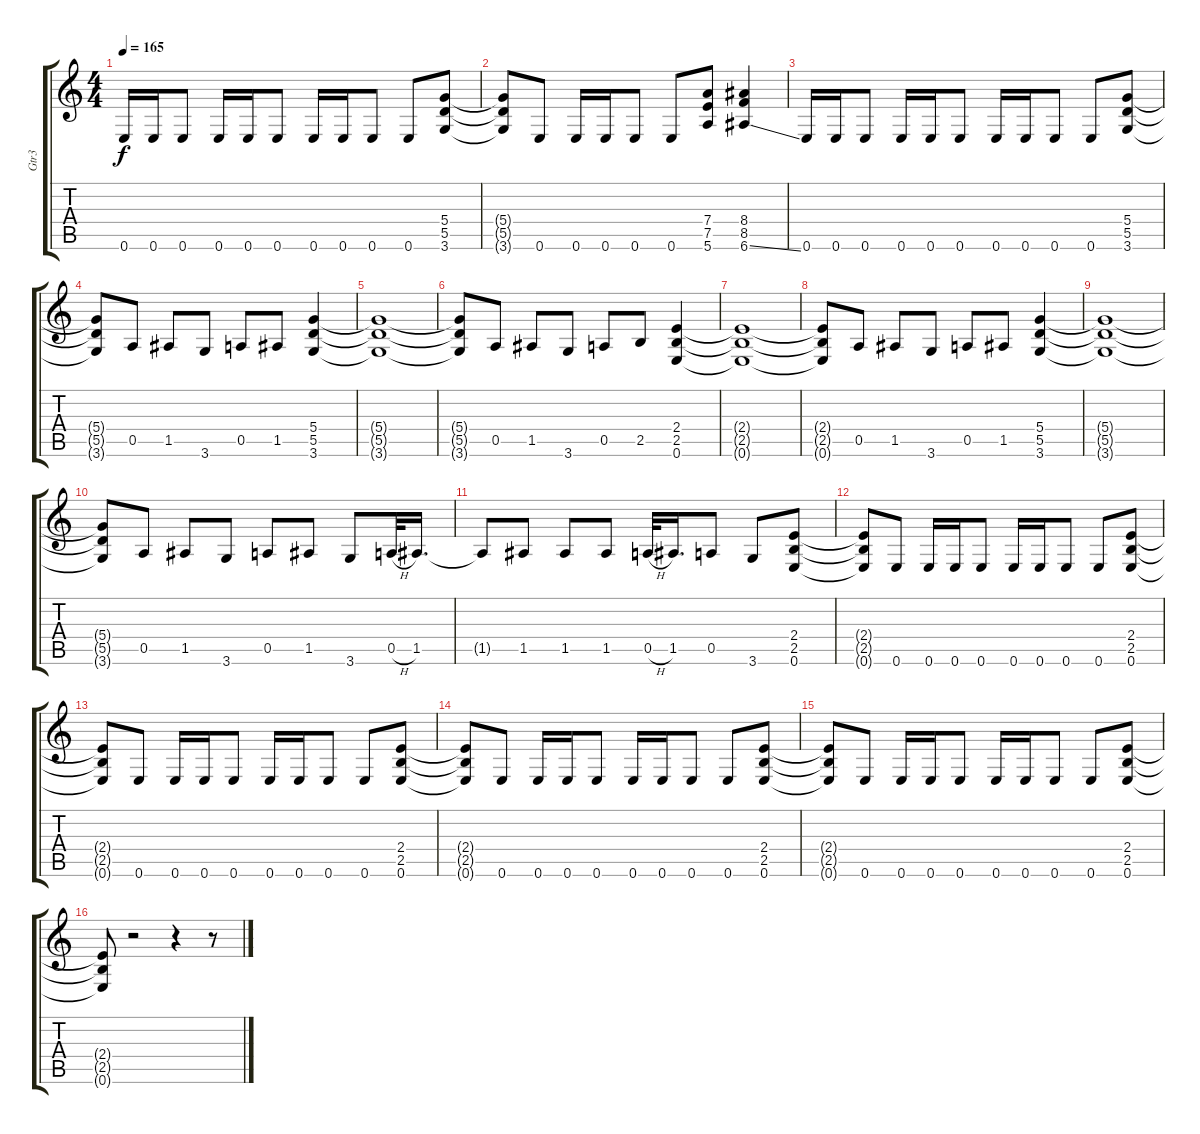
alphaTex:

\track ("Gtr3" "Gtr3") {instrument distortionguitar}
\staff {score tabs}
\tuning (E4 B3 G3 D3 A2 E2) {hide}
\ts (4 4)
\tempo 165
\clef g2
\ks c
0.6.16{dy f} 0.6.16 0.6.8 0.6.16 0.6.16 0.6.8 0.6.16 0.6.16 0.6.8 0.6.8 (5.4 5.5 3.6).8 |
(5.4{t} 5.5{t} 3.6{t}).8 0.6.8 0.6.16 0.6.16 0.6.8 0.6.8 (7.4 7.5 5.6).8 (8.4 8.5 6.6{ss}).4 |
0.6.16 0.6.16 0.6.8 0.6.16 0.6.16 0.6.8 0.6.16 0.6.16 0.6.8 0.6.8 (5.4 5.5 3.6).8 |
(5.4{t} 5.5{t} 3.6{t}).8 0.5.8 1.5.8 3.6.8 0.5.8 1.5.8 (5.4 5.5 3.6).4 |
(5.4{t} 5.5{t} 3.6{t}).1 |
(5.4{t} 5.5{t} 3.6{t}).8 0.5.8 1.5.8 3.6.8 0.5.8 2.5.8 (2.4 2.5 0.6).4 |
(2.4{t} 2.5{t} 0.6{t}).1 |
(2.4{t} 2.5{t} 0.6{t}).8 0.5.8 1.5.8 3.6.8 0.5.8 1.5.8 (5.4 5.5 3.6).4 |
(5.4{t} 5.5{t} 3.6{t}).1 |
(5.4{t} 5.5{t} 3.6{t}).8 0.5.8 1.5.8 3.6.8 0.5.8 1.5.8 3.6.8 0.5{h}.32 1.5.16{d} |
1.5{t}.8 1.5.8 1.5.8 1.5.8 0.5{h}.32 1.5.16{d} 0.5.8 3.6.8 (2.4 2.5 0.6).8 |
(2.4{t} 2.5{t} 0.6{t}).8 0.6.8 0.6.16 0.6.16 0.6.8 0.6.16 0.6.16 0.6.8 0.6.8 (2.4 2.5 0.6).8 |
(2.4{t} 2.5{t} 0.6{t}).8 0.6.8 0.6.16 0.6.16 0.6.8 0.6.16 0.6.16 0.6.8 0.6.8 (2.4 2.5 0.6).8 |
(2.4{t} 2.5{t} 0.6{t}).8 0.6.8 0.6.16 0.6.16 0.6.8 0.6.16 0.6.16 0.6.8 0.6.8 (2.4 2.5 0.6).8 |
(2.4{t} 2.5{t} 0.6{t}).8 0.6.8 0.6.16 0.6.16 0.6.8 0.6.16 0.6.16 0.6.8 0.6.8 (2.4 2.5 0.6).8 |
(2.4{t} 2.5{t} 0.6{t}).8 r.2 r.4 r.8
